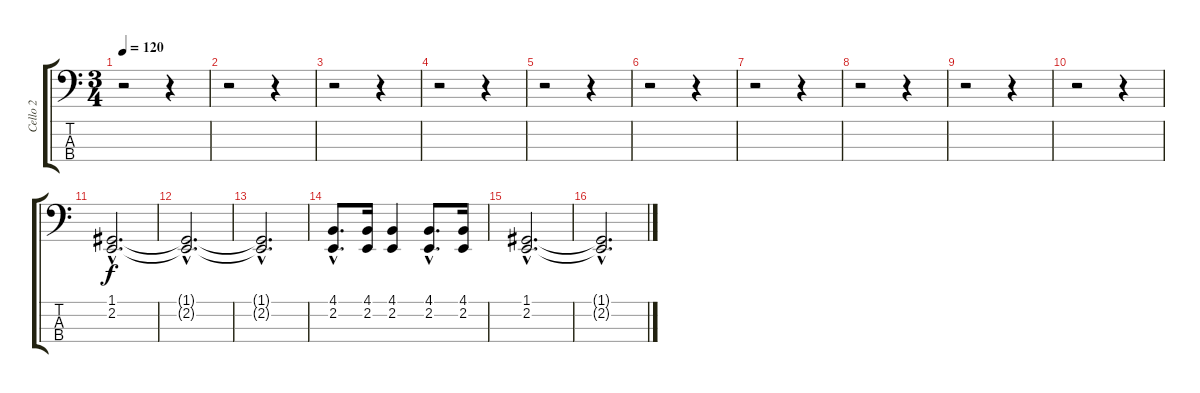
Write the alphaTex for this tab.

\track ("Cello 2" "Cello 2") {instrument cello}
\staff {score tabs}
\tuning (G2 D2 A1 E1) {hide}
\ts (3 4)
\tempo 120
\clef f4
\ks c
r.2{dy f} r.4 |
r.2 r.4 |
r.2 r.4 |
r.2 r.4 |
r.2 r.4 |
r.2 r.4 |
r.2 r.4 |
r.2 r.4 |
r.2 r.4 |
r.2 r.4 |
(1.1{hac} 2.2{hac}).2{d} |
(1.1{hac t} 2.2{hac t}).2{d} |
(1.1{hac t} 2.2{hac t}).2{d} |
(4.1{hac} 2.2{hac}).8{d} (4.1 2.2).16 (4.1 2.2).4 (4.1{hac} 2.2{hac}).8{d} (4.1 2.2).16 |
(1.1{hac} 2.2{hac}).2{d} |
(1.1{hac t} 2.2{hac t}).2{d}
